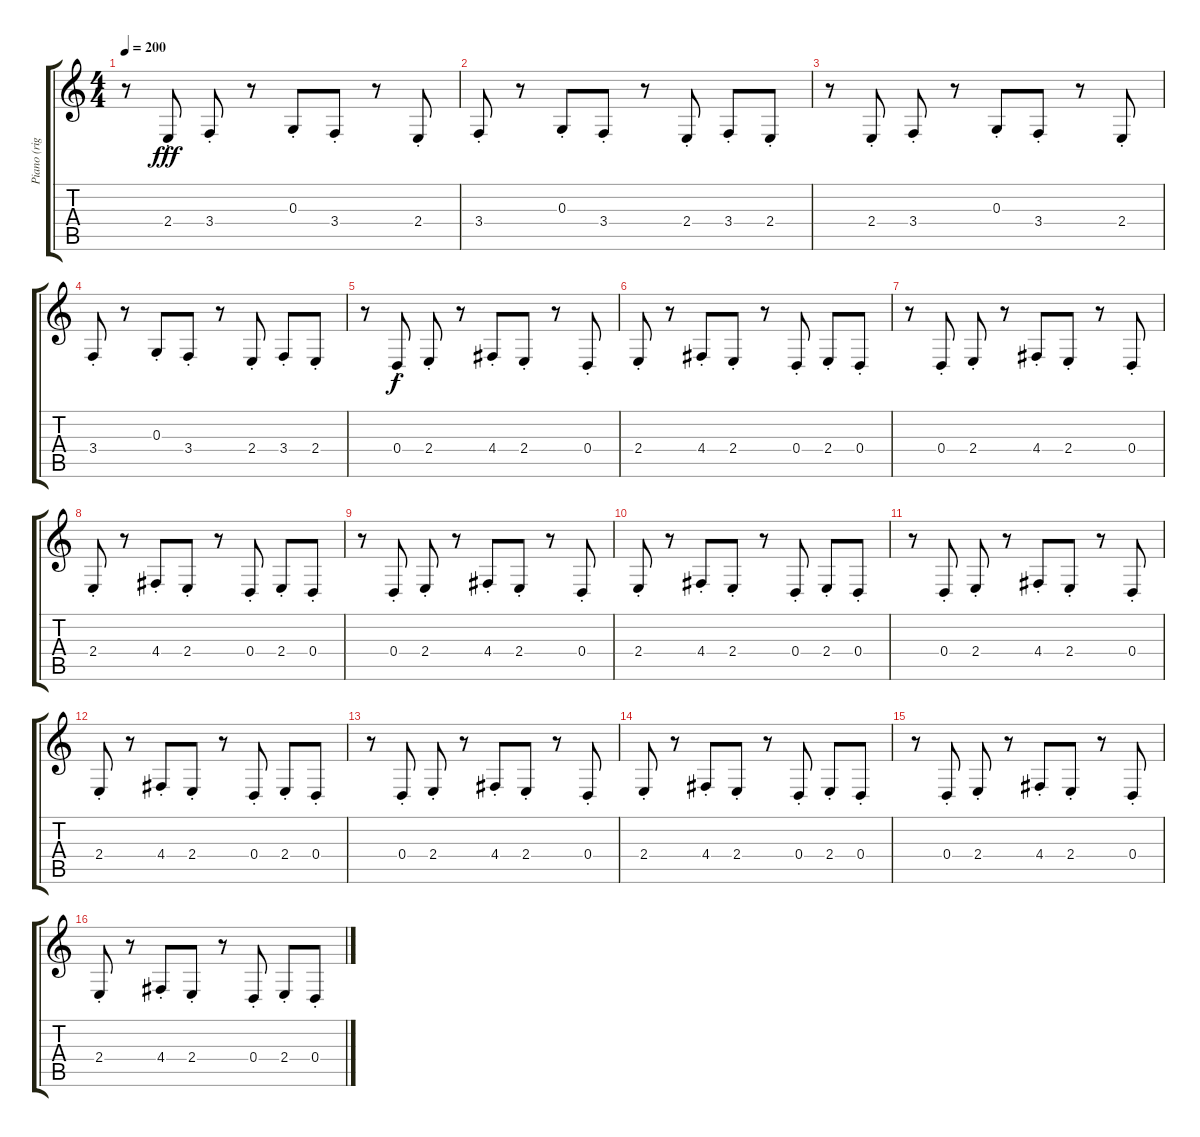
\track ("Piano (right hand)" "Piano (rig") {instrument acousticgrandpiano}
\staff {score tabs}
\tuning (E4 B3 G3 D3 A2 E2) {hide}
\ts (4 4)
\tempo 200
\clef g2
\ks c
r.8{dy fff instrument acousticgrandpiano} 2.4{st}.8 3.4{st}.8 r.8 0.3{st}.8 3.4{st}.8 r.8 2.4{st}.8 |
3.4{st}.8 r.8 0.3{st}.8 3.4{st}.8 r.8 2.4{st}.8 3.4{st}.8 2.4{st}.8 |
r.8 2.4{st}.8 3.4{st}.8 r.8 0.3{st}.8 3.4{st}.8 r.8 2.4{st}.8 |
3.4{st}.8 r.8 0.3{st}.8 3.4{st}.8 r.8 2.4{st}.8 3.4{st}.8 2.4{st}.8 |
r.8 0.4{st}.8{dy f} 2.4{st}.8 r.8 4.4{st}.8 2.4{st}.8 r.8 0.4{st}.8 |
2.4{st}.8 r.8 4.4{st}.8 2.4{st}.8 r.8 0.4{st}.8 2.4{st}.8 0.4{st}.8 |
r.8 0.4{st}.8 2.4{st}.8 r.8 4.4{st}.8 2.4{st}.8 r.8 0.4{st}.8 |
2.4{st}.8 r.8 4.4{st}.8 2.4{st}.8 r.8 0.4{st}.8 2.4{st}.8 0.4{st}.8 |
r.8 0.4{st}.8 2.4{st}.8 r.8 4.4{st}.8 2.4{st}.8 r.8 0.4{st}.8 |
2.4{st}.8 r.8 4.4{st}.8 2.4{st}.8 r.8 0.4{st}.8 2.4{st}.8 0.4{st}.8 |
r.8 0.4{st}.8 2.4{st}.8 r.8 4.4{st}.8 2.4{st}.8 r.8 0.4{st}.8 |
2.4{st}.8 r.8 4.4{st}.8 2.4{st}.8 r.8 0.4{st}.8 2.4{st}.8 0.4{st}.8 |
r.8 0.4{st}.8 2.4{st}.8 r.8 4.4{st}.8 2.4{st}.8 r.8 0.4{st}.8 |
2.4{st}.8 r.8 4.4{st}.8 2.4{st}.8 r.8 0.4{st}.8 2.4{st}.8 0.4{st}.8 |
r.8 0.4{st}.8 2.4{st}.8 r.8 4.4{st}.8 2.4{st}.8 r.8 0.4{st}.8 |
2.4{st}.8 r.8 4.4{st}.8 2.4{st}.8 r.8 0.4{st}.8 2.4{st}.8 0.4{st}.8
